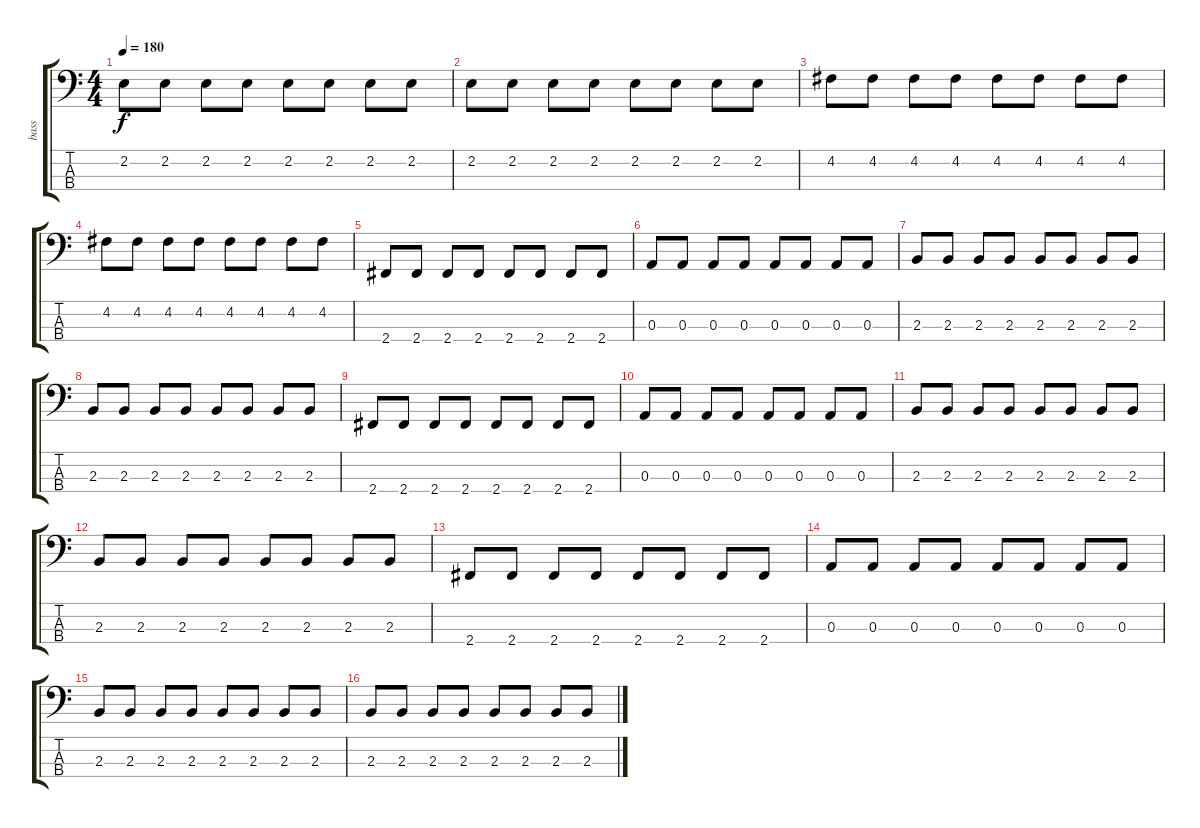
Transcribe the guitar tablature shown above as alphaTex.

\track ("bass" "bass") {instrument electricbassfinger}
\staff {score tabs}
\tuning (G2 D2 A1 E1) {hide}
\ts (4 4)
\tempo 180
\clef f4
\ks c
2.2.8{dy f} 2.2.8 2.2.8 2.2.8 2.2.8 2.2.8 2.2.8 2.2.8 |
2.2.8 2.2.8 2.2.8 2.2.8 2.2.8 2.2.8 2.2.8 2.2.8 |
4.2.8 4.2.8 4.2.8 4.2.8 4.2.8 4.2.8 4.2.8 4.2.8 |
4.2.8 4.2.8 4.2.8 4.2.8 4.2.8 4.2.8 4.2.8 4.2.8 |
2.4.8 2.4.8 2.4.8 2.4.8 2.4.8 2.4.8 2.4.8 2.4.8 |
0.3.8 0.3.8 0.3.8 0.3.8 0.3.8 0.3.8 0.3.8 0.3.8 |
2.3.8 2.3.8 2.3.8 2.3.8 2.3.8 2.3.8 2.3.8 2.3.8 |
2.3.8 2.3.8 2.3.8 2.3.8 2.3.8 2.3.8 2.3.8 2.3.8 |
2.4.8 2.4.8 2.4.8 2.4.8 2.4.8 2.4.8 2.4.8 2.4.8 |
0.3.8 0.3.8 0.3.8 0.3.8 0.3.8 0.3.8 0.3.8 0.3.8 |
2.3.8 2.3.8 2.3.8 2.3.8 2.3.8 2.3.8 2.3.8 2.3.8 |
2.3.8 2.3.8 2.3.8 2.3.8 2.3.8 2.3.8 2.3.8 2.3.8 |
2.4.8 2.4.8 2.4.8 2.4.8 2.4.8 2.4.8 2.4.8 2.4.8 |
0.3.8 0.3.8 0.3.8 0.3.8 0.3.8 0.3.8 0.3.8 0.3.8 |
2.3.8 2.3.8 2.3.8 2.3.8 2.3.8 2.3.8 2.3.8 2.3.8 |
2.3.8 2.3.8 2.3.8 2.3.8 2.3.8 2.3.8 2.3.8 2.3.8
